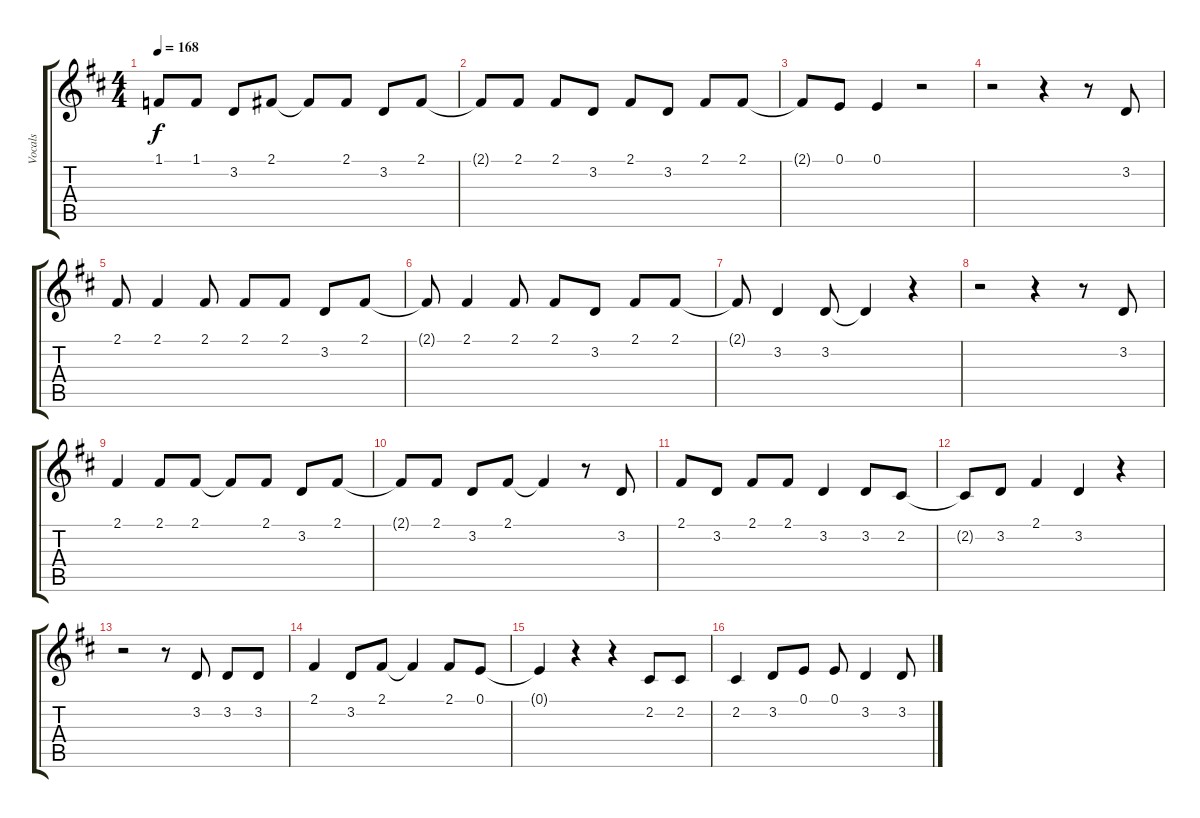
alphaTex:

\track ("Vocals" "Vocals") {instrument electricgrandpiano}
\staff {score tabs}
\tuning (E4 B3 G3 D3 A2 E2) {hide}
\ts (4 4)
\tempo 168
\clef g2
\ks d
1.1.8{dy f} 1.1.8 3.2.8 2.1.8 2.1{t}.8 2.1.8 3.2.8 2.1.8 |
2.1{t}.8 2.1.8 2.1.8 3.2.8 2.1.8 3.2.8 2.1.8 2.1.8 |
2.1{t}.8 0.1.8 0.1.4 r.2 |
r.2 r.4 r.8 3.2.8 |
2.1.8 2.1.4 2.1.8 2.1.8 2.1.8 3.2.8 2.1.8 |
2.1{t}.8 2.1.4 2.1.8 2.1.8 3.2.8 2.1.8 2.1.8 |
2.1{t}.8 3.2.4 3.2.8 3.2{t}.4 r.4 |
r.2 r.4 r.8 3.2.8 |
2.1.4 2.1.8 2.1.8 2.1{t}.8 2.1.8 3.2.8 2.1.8 |
2.1{t}.8 2.1.8 3.2.8 2.1.8 2.1{t}.4 r.8 3.2.8 |
2.1.8 3.2.8 2.1.8 2.1.8 3.2.4 3.2.8 2.2.8 |
2.2{t}.8 3.2.8 2.1.4 3.2.4 r.4 |
r.2 r.8 3.2.8 3.2.8 3.2.8 |
2.1.4 3.2.8 2.1.8 2.1{t}.4 2.1.8 0.1.8 |
0.1{t}.4 r.4 r.4 2.2.8 2.2.8 |
2.2.4 3.2.8 0.1.8 0.1.8 3.2.4 3.2.8
